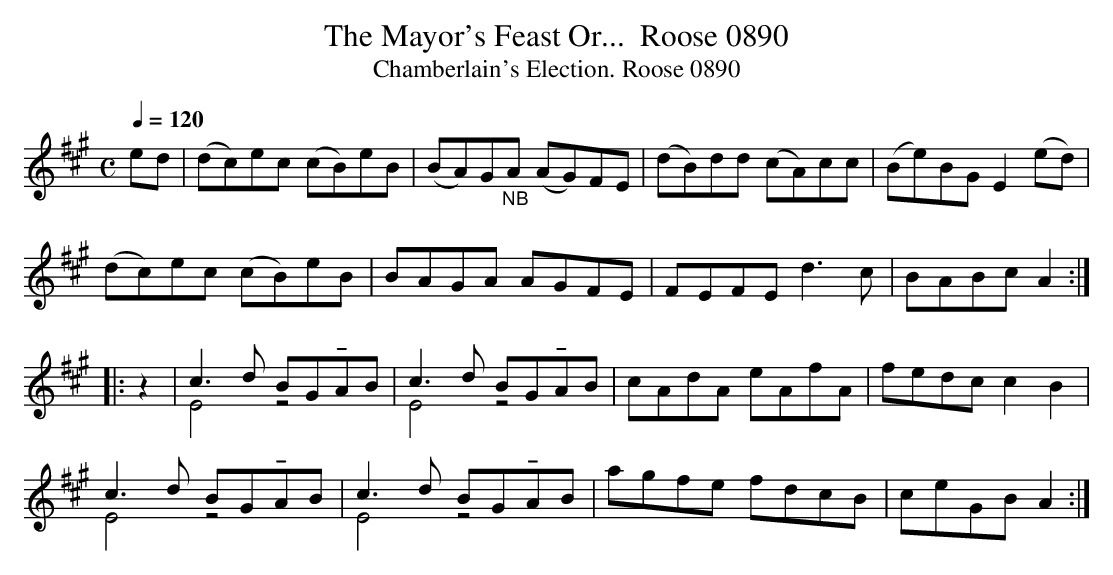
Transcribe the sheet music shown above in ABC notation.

X:1
T:Mayor's Feast Or...  Roose 0890, The
T:Chamberlain's Election. Roose 0890
M:C
L:1/8
Q:1/4=120
K:A clef=treble
ed|(dc)ec (cB)eB|(BA)G"_NB"A (AG)FE|(dB)dd (cA)cc|(Be)BG E2 (ed)|
(dc)ec (cB)eB|BAGA AGFE|FEFE d3c|BABc  A2:|
|:z2|c3d  BG!tenuto!AB &E4z4|c3d  BG!tenuto!AB &E4z4|cAdA eAfA|fedc c2B2|
c3d  BG!tenuto!AB &E4z4|c3d  BG!tenuto!AB &E4z4|agfe fdcB|ceGB A2:|
